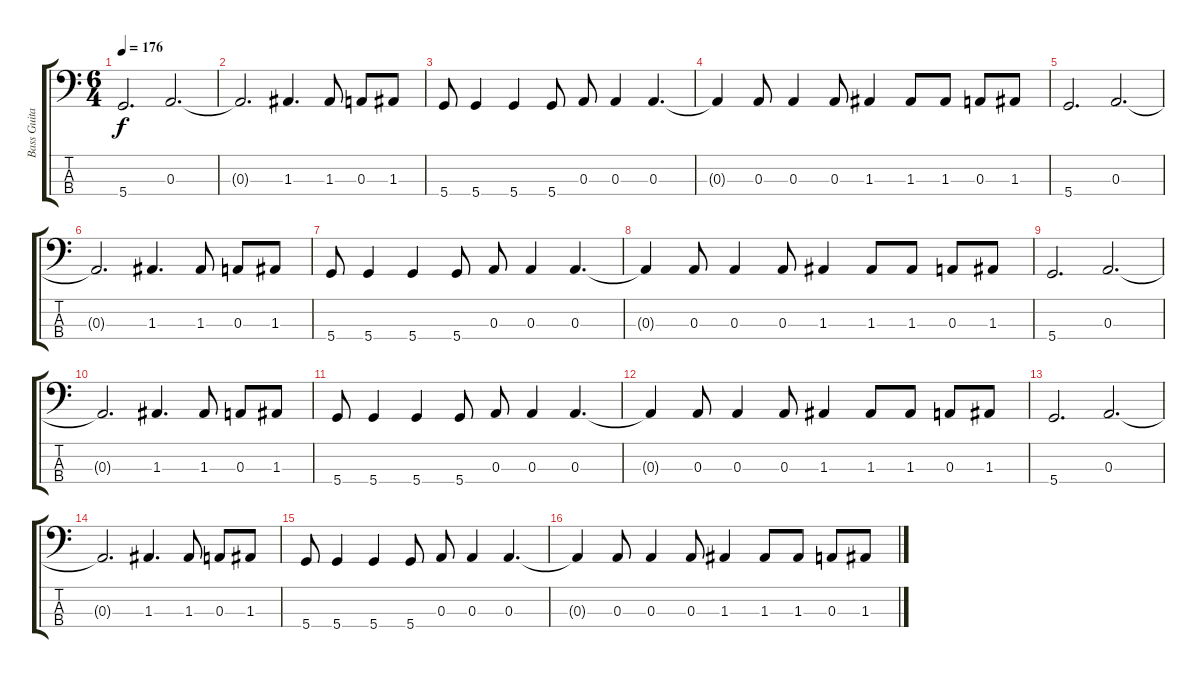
\track ("Bass Guitar" "Bass Guita") {instrument electricbassfinger}
\staff {score tabs}
\tuning (G2 D2 A1 D1) {hide}
\ts (6 4)
\tempo 176
\clef f4
\ks c
5.4.2{d dy f} 0.3.2{d} |
0.3{t}.2{d} 1.3.4{d} 1.3.8 0.3.8 1.3.8 |
5.4.8 5.4.4 5.4.4 5.4.8 0.3.8 0.3.4 0.3.4{d} |
0.3{t}.4 0.3.8 0.3.4 0.3.8 1.3.4 1.3.8 1.3.8 0.3.8 1.3.8 |
5.4.2{d} 0.3.2{d} |
0.3{t}.2{d} 1.3.4{d} 1.3.8 0.3.8 1.3.8 |
5.4.8 5.4.4 5.4.4 5.4.8 0.3.8 0.3.4 0.3.4{d} |
0.3{t}.4 0.3.8 0.3.4 0.3.8 1.3.4 1.3.8 1.3.8 0.3.8 1.3.8 |
5.4.2{d} 0.3.2{d} |
0.3{t}.2{d} 1.3.4{d} 1.3.8 0.3.8 1.3.8 |
5.4.8 5.4.4 5.4.4 5.4.8 0.3.8 0.3.4 0.3.4{d} |
0.3{t}.4 0.3.8 0.3.4 0.3.8 1.3.4 1.3.8 1.3.8 0.3.8 1.3.8 |
5.4.2{d} 0.3.2{d} |
0.3{t}.2{d} 1.3.4{d} 1.3.8 0.3.8 1.3.8 |
5.4.8 5.4.4 5.4.4 5.4.8 0.3.8 0.3.4 0.3.4{d} |
0.3{t}.4 0.3.8 0.3.4 0.3.8 1.3.4 1.3.8 1.3.8 0.3.8 1.3.8
